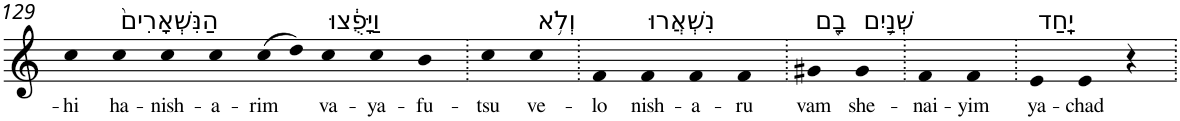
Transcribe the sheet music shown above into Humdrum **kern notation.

**kern	**text
*part1	*part1
*staff1	*staff1
*I"Piano	*
*I'Pno	*
!!LO:PB:g=z
*clefG2	*
*k[]	*
=129	=129
!	!LO:LY:b
4cc	-hi
!LO:TX:a:t=הַנִּשְׁאָרִים֙	!
!	!LO:LY:b
4cc	ha-
!	!LO:LY:b
4cc	-nish-
!	!LO:LY:b
4cc	-a-
!	!LO:LY:b
(>8cc	-rim
8dd)	.
!LO:TX:a:t=וַיָּפֻ֔צוּ	!
!	!LO:LY:b
4cc	va-
!	!LO:LY:b
4cc	-ya-
!	!LO:LY:b
4b	-fu-
=130.	=130.
!	!LO:LY:b
4cc	-tsu
!LO:TX:a:t=וְלֹ֥א	!
!	!LO:LY:b
4cc	ve-
=131.	=131.
!	!LO:LY:b
4f	-lo
!LO:TX:a:t=נִשְׁאֲרוּ	!
!	!LO:LY:b
4f	nish-
!	!LO:LY:b
4f	-a-
!	!LO:LY:b
4f	-ru
=132.	=132.
!LO:TX:a:t=בָ֖ם	!
!	!LO:LY:b
4g#X	vam
!LO:TX:a:t=שְׁנַ֥יִם	!
!	!LO:LY:b
4g#	she-
=133.	=133.
!	!LO:LY:b
4f	-nai-
!	!LO:LY:b
4f	-yim
=134.	=134.
!LO:TX:a:t=יָֽחַד	!
!	!LO:LY:b
4e	ya-
!	!LO:LY:b
4e	-chad
4r	.
=.	=.
*-	*-
